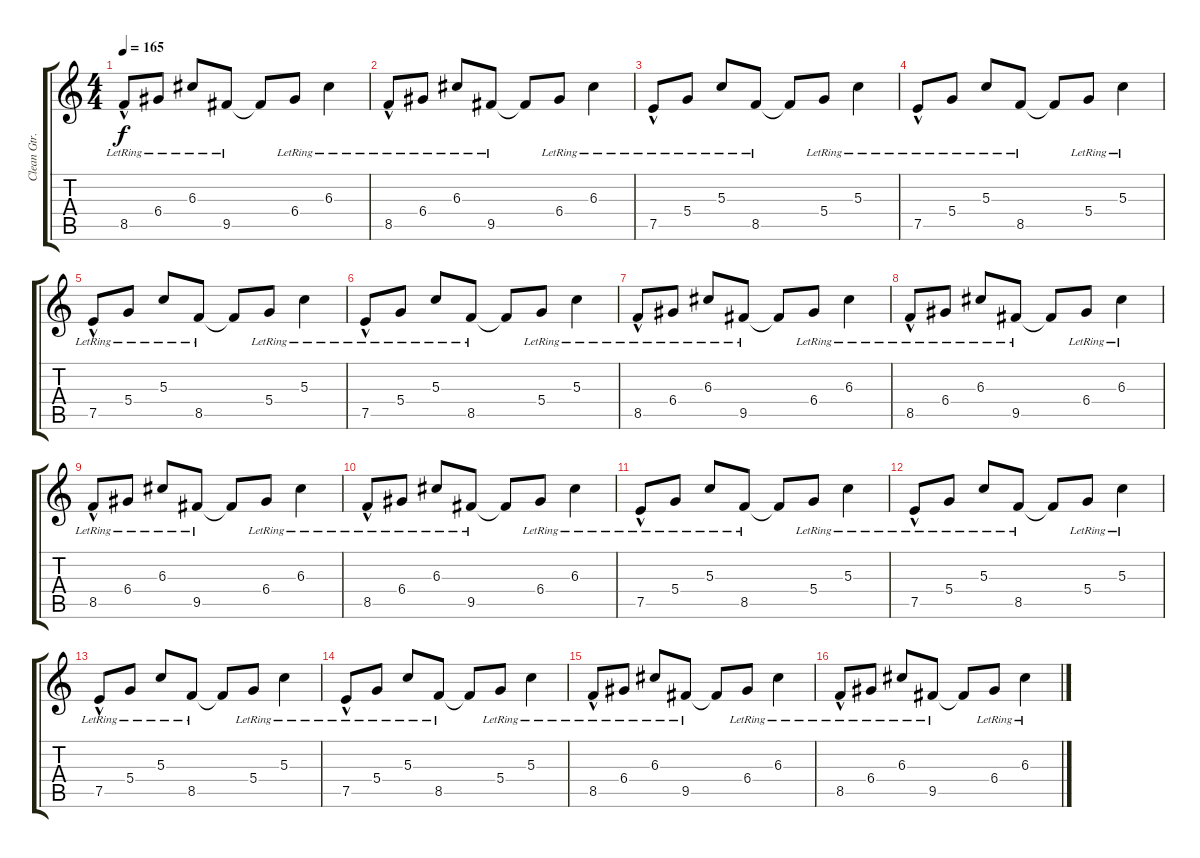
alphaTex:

\track ("Clean Gtr." "Clean Gtr.") {instrument electricguitarclean}
\staff {score tabs}
\tuning (E4 B3 G3 D3 A2 E2) {hide}
\ts (4 4)
\tempo 165
\clef g2
\ks c
8.5{hac lr}.8{dy f} 6.4{lr}.8 6.3{lr}.8 9.5{lr}.8 9.5{t}.8 6.4{lr}.8 6.3{lr}.4 |
8.5{hac lr}.8 6.4{lr}.8 6.3{lr}.8 9.5{lr}.8 9.5{t}.8 6.4{lr}.8 6.3{lr}.4 |
7.5{hac lr}.8 5.4{lr}.8 5.3{lr}.8 8.5{lr}.8 8.5{t}.8 5.4{lr}.8 5.3{lr}.4 |
7.5{hac lr}.8 5.4{lr}.8 5.3{lr}.8 8.5{lr}.8 8.5{t}.8 5.4{lr}.8 5.3{lr}.4 |
7.5{hac lr}.8 5.4{lr}.8 5.3{lr}.8 8.5{lr}.8 8.5{t}.8 5.4{lr}.8 5.3{lr}.4 |
7.5{hac lr}.8 5.4{lr}.8 5.3{lr}.8 8.5{lr}.8 8.5{t}.8 5.4{lr}.8 5.3{lr}.4 |
8.5{hac lr}.8 6.4{lr}.8 6.3{lr}.8 9.5{lr}.8 9.5{t}.8 6.4{lr}.8 6.3{lr}.4 |
8.5{hac lr}.8 6.4{lr}.8 6.3{lr}.8 9.5{lr}.8 9.5{t}.8 6.4{lr}.8 6.3{lr}.4 |
8.5{hac lr}.8 6.4{lr}.8 6.3{lr}.8 9.5{lr}.8 9.5{t}.8 6.4{lr}.8 6.3{lr}.4 |
8.5{hac lr}.8 6.4{lr}.8 6.3{lr}.8 9.5{lr}.8 9.5{t}.8 6.4{lr}.8 6.3{lr}.4 |
7.5{hac lr}.8 5.4{lr}.8 5.3{lr}.8 8.5{lr}.8 8.5{t}.8 5.4{lr}.8 5.3{lr}.4 |
7.5{hac lr}.8 5.4{lr}.8 5.3{lr}.8 8.5{lr}.8 8.5{t}.8 5.4{lr}.8 5.3{lr}.4 |
7.5{hac lr}.8 5.4{lr}.8 5.3{lr}.8 8.5{lr}.8 8.5{t}.8 5.4{lr}.8 5.3{lr}.4 |
7.5{hac lr}.8 5.4{lr}.8 5.3{lr}.8 8.5{lr}.8 8.5{t}.8 5.4{lr}.8 5.3{lr}.4 |
8.5{hac lr}.8 6.4{lr}.8 6.3{lr}.8 9.5{lr}.8 9.5{t}.8 6.4{lr}.8 6.3{lr}.4 |
8.5{hac lr}.8 6.4{lr}.8 6.3{lr}.8 9.5{lr}.8 9.5{t}.8 6.4{lr}.8 6.3{lr}.4
